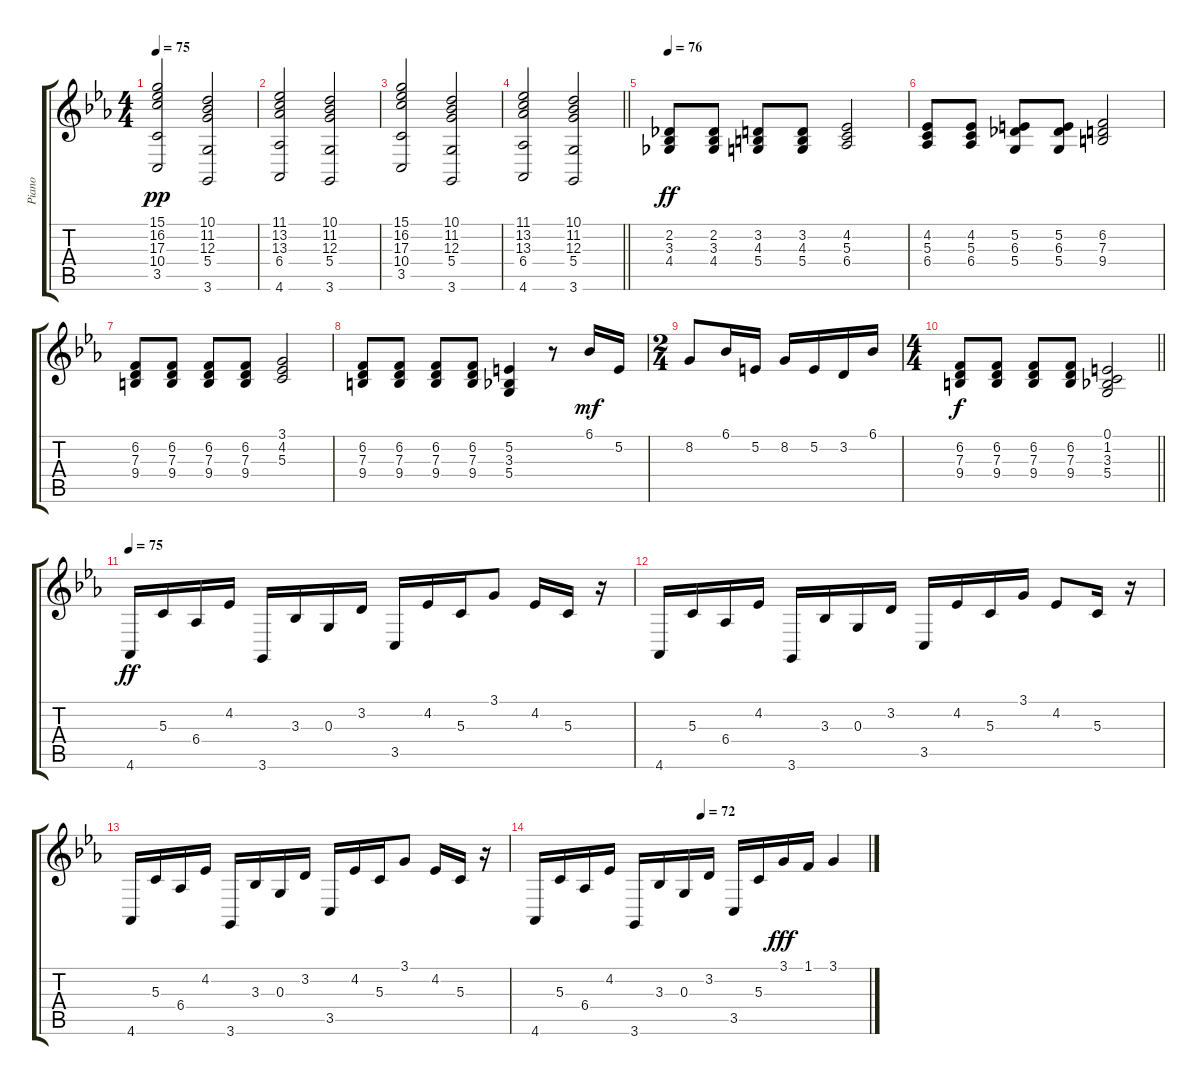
\track ("Piano" "Piano") {instrument acousticgrandpiano}
\staff {score tabs}
\tuning (E4 B3 G3 D3 A2 E2) {hide}
\ts (4 4)
\tempo 75
\clef g2
\ks cminor
(15.1 16.2 17.3 10.4 3.5).2{dy pp} (10.1 11.2 12.3 5.4 3.6).2 |
(11.1 13.2 13.3 6.4 4.6).2 (10.1 11.2 12.3 5.4 3.6).2 |
(15.1 16.2 17.3 10.4 3.5).2 (10.1 11.2 12.3 5.4 3.6).2 |
\barLineRight lightlight
(11.1 13.2 13.3 6.4 4.6).2 (10.1 11.2 12.3 5.4 3.6).2 |
\tempo 76
(2.2 3.3 4.4).8{dy ff balance 6 instrument acousticgrandpiano} (2.2 3.3 4.4).8 (3.2 4.3 5.4).8 (3.2 4.3 5.4).8 (4.2 5.3 6.4).2 |
(4.2 5.3 6.4).8 (4.2 5.3 6.4).8 (5.2 6.3 5.4).8 (5.2 6.3 5.4).8 (6.2 7.3 9.4).2 |
(6.2 7.3 9.4).8 (6.2 7.3 9.4).8 (6.2 7.3 9.4).8 (6.2 7.3 9.4).8 (3.1 4.2 5.3).2 |
(6.2 7.3 9.4).8 (6.2 7.3 9.4).8 (6.2 7.3 9.4).8 (6.2 7.3 9.4).8 (5.2 3.3 5.4).4 r.8 6.1.16{dy mf balance 2 instrument harpsichord} 5.2.16 |
\ts (2 4)
8.2.8 6.1.16 5.2.16 8.2.16 5.2.16 3.2.16 6.1.16 |
\ts (4 4)
\barLineRight lightlight
(6.2 7.3 9.4).8{dy f balance 6 instrument acousticgrandpiano} (6.2 7.3 9.4).8 (6.2 7.3 9.4).8 (6.2 7.3 9.4).8 (0.1 1.2 3.3 5.4).2 |
\tempo 75
4.6.16{dy ff} 5.3.16 6.4.16 4.2.16 3.6.16 3.3.16 0.3.16 3.2.16 3.5.16 4.2.16 5.3.16 3.1.8 4.2.16 5.3.16 r.16 |
4.6.16 5.3.16 6.4.16 4.2.16 3.6.16 3.3.16 0.3.16 3.2.16 3.5.16 4.2.16 5.3.16 3.1.16 4.2.8 5.3.16 r.16 |
4.6.16 5.3.16 6.4.16 4.2.16 3.6.16 3.3.16 0.3.16 3.2.16 3.5.16 4.2.16 5.3.16 3.1.8 4.2.16 5.3.16 r.16 |
\tempo (72 0.5)
4.6.16 5.3.16 6.4.16 4.2.16 3.6.16 3.3.16 0.3.16 3.2.16 3.5.16 5.3.16 3.1.16{dy fff} 1.1.16 3.1.4
